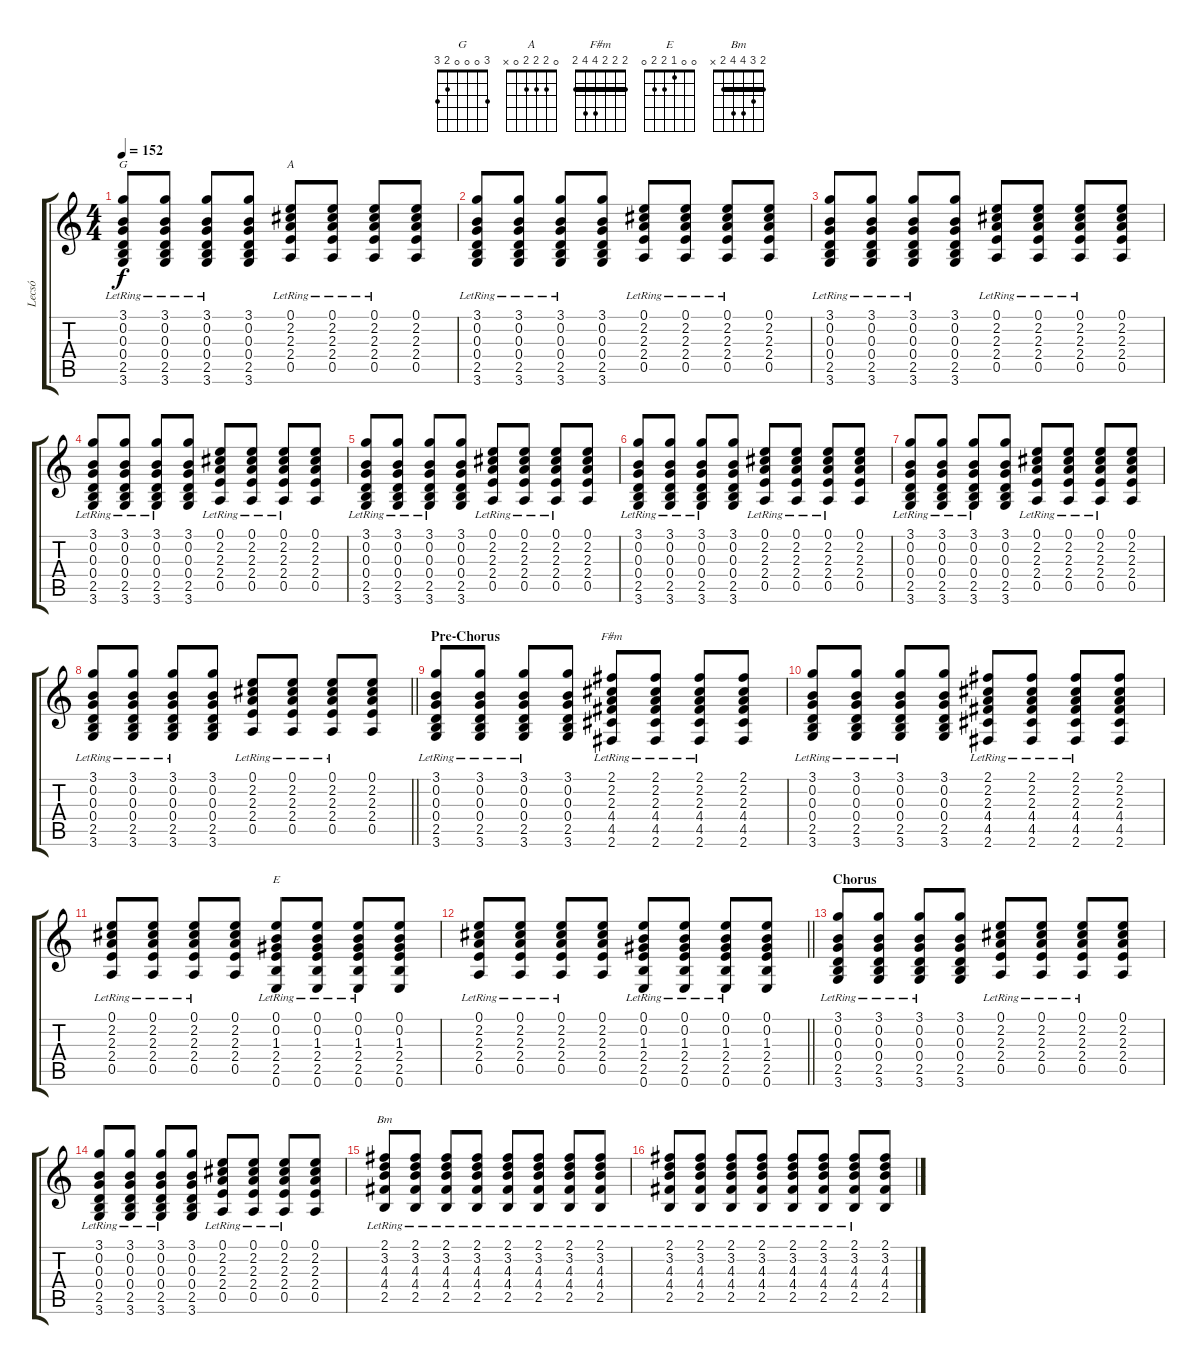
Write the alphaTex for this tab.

\track ("Lecsó" "Lecsó") {instrument acousticguitarnylon}
\staff {score tabs}
\tuning (E4 B3 G3 D3 A2 E2) {hide}
\chord ("G" 3 0 0 0 2 3)
\chord ("A" 0 2 2 2 0 x)
\chord ("F#m" 2 2 2 4 4 2) {barre 2}
\chord ("E" 0 0 1 2 2 0)
\chord ("Bm" 2 3 4 4 2 x) {barre 2}
\ts (4 4)
\tempo 152
\clef g2
\ks c
(3.1{lr} 0.2{lr} 0.3{lr} 0.4{lr} 2.5{lr} 3.6{lr}).8{ch "G" dy f} (3.1{lr} 0.2{lr} 0.3{lr} 0.4{lr} 2.5{lr} 3.6{lr}).8 (3.1{lr} 0.2{lr} 0.3{lr} 0.4{lr} 2.5{lr} 3.6{lr}).8 (3.1 0.2 0.3 0.4 2.5 3.6).8 (0.1{lr} 2.2{lr} 2.3{lr} 2.4{lr} 0.5{lr}).8{ch "A"} (0.1{lr} 2.2{lr} 2.3{lr} 2.4{lr} 0.5{lr}).8 (0.1{lr} 2.2{lr} 2.3{lr} 2.4{lr} 0.5{lr}).8 (0.1 2.2 2.3 2.4 0.5).8 |
(3.1{lr} 0.2{lr} 0.3{lr} 0.4{lr} 2.5{lr} 3.6{lr}).8 (3.1{lr} 0.2{lr} 0.3{lr} 0.4{lr} 2.5{lr} 3.6{lr}).8 (3.1{lr} 0.2{lr} 0.3{lr} 0.4{lr} 2.5{lr} 3.6{lr}).8 (3.1 0.2 0.3 0.4 2.5 3.6).8 (0.1{lr} 2.2{lr} 2.3{lr} 2.4{lr} 0.5{lr}).8 (0.1{lr} 2.2{lr} 2.3{lr} 2.4{lr} 0.5{lr}).8 (0.1{lr} 2.2{lr} 2.3{lr} 2.4{lr} 0.5{lr}).8 (0.1 2.2 2.3 2.4 0.5).8 |
(3.1{lr} 0.2{lr} 0.3{lr} 0.4{lr} 2.5{lr} 3.6{lr}).8 (3.1{lr} 0.2{lr} 0.3{lr} 0.4{lr} 2.5{lr} 3.6{lr}).8 (3.1{lr} 0.2{lr} 0.3{lr} 0.4{lr} 2.5{lr} 3.6{lr}).8 (3.1 0.2 0.3 0.4 2.5 3.6).8 (0.1{lr} 2.2{lr} 2.3{lr} 2.4{lr} 0.5{lr}).8 (0.1{lr} 2.2{lr} 2.3{lr} 2.4{lr} 0.5{lr}).8 (0.1{lr} 2.2{lr} 2.3{lr} 2.4{lr} 0.5{lr}).8 (0.1 2.2 2.3 2.4 0.5).8 |
(3.1{lr} 0.2{lr} 0.3{lr} 0.4{lr} 2.5{lr} 3.6{lr}).8 (3.1{lr} 0.2{lr} 0.3{lr} 0.4{lr} 2.5{lr} 3.6{lr}).8 (3.1{lr} 0.2{lr} 0.3{lr} 0.4{lr} 2.5{lr} 3.6{lr}).8 (3.1 0.2 0.3 0.4 2.5 3.6).8 (0.1{lr} 2.2{lr} 2.3{lr} 2.4{lr} 0.5{lr}).8 (0.1{lr} 2.2{lr} 2.3{lr} 2.4{lr} 0.5{lr}).8 (0.1{lr} 2.2{lr} 2.3{lr} 2.4{lr} 0.5{lr}).8 (0.1 2.2 2.3 2.4 0.5).8 |
(3.1{lr} 0.2{lr} 0.3{lr} 0.4{lr} 2.5{lr} 3.6{lr}).8 (3.1{lr} 0.2{lr} 0.3{lr} 0.4{lr} 2.5{lr} 3.6{lr}).8 (3.1{lr} 0.2{lr} 0.3{lr} 0.4{lr} 2.5{lr} 3.6{lr}).8 (3.1 0.2 0.3 0.4 2.5 3.6).8 (0.1{lr} 2.2{lr} 2.3{lr} 2.4{lr} 0.5{lr}).8 (0.1{lr} 2.2{lr} 2.3{lr} 2.4{lr} 0.5{lr}).8 (0.1{lr} 2.2{lr} 2.3{lr} 2.4{lr} 0.5{lr}).8 (0.1 2.2 2.3 2.4 0.5).8 |
(3.1{lr} 0.2{lr} 0.3{lr} 0.4{lr} 2.5{lr} 3.6{lr}).8 (3.1{lr} 0.2{lr} 0.3{lr} 0.4{lr} 2.5{lr} 3.6{lr}).8 (3.1{lr} 0.2{lr} 0.3{lr} 0.4{lr} 2.5{lr} 3.6{lr}).8 (3.1 0.2 0.3 0.4 2.5 3.6).8 (0.1{lr} 2.2{lr} 2.3{lr} 2.4{lr} 0.5{lr}).8 (0.1{lr} 2.2{lr} 2.3{lr} 2.4{lr} 0.5{lr}).8 (0.1{lr} 2.2{lr} 2.3{lr} 2.4{lr} 0.5{lr}).8 (0.1 2.2 2.3 2.4 0.5).8 |
(3.1{lr} 0.2{lr} 0.3{lr} 0.4{lr} 2.5{lr} 3.6{lr}).8 (3.1{lr} 0.2{lr} 0.3{lr} 0.4{lr} 2.5{lr} 3.6{lr}).8 (3.1{lr} 0.2{lr} 0.3{lr} 0.4{lr} 2.5{lr} 3.6{lr}).8 (3.1 0.2 0.3 0.4 2.5 3.6).8 (0.1{lr} 2.2{lr} 2.3{lr} 2.4{lr} 0.5{lr}).8 (0.1{lr} 2.2{lr} 2.3{lr} 2.4{lr} 0.5{lr}).8 (0.1{lr} 2.2{lr} 2.3{lr} 2.4{lr} 0.5{lr}).8 (0.1 2.2 2.3 2.4 0.5).8 |
\barLineRight lightlight
(3.1{lr} 0.2{lr} 0.3{lr} 0.4{lr} 2.5{lr} 3.6{lr}).8 (3.1{lr} 0.2{lr} 0.3{lr} 0.4{lr} 2.5{lr} 3.6{lr}).8 (3.1{lr} 0.2{lr} 0.3{lr} 0.4{lr} 2.5{lr} 3.6{lr}).8 (3.1 0.2 0.3 0.4 2.5 3.6).8 (0.1{lr} 2.2{lr} 2.3{lr} 2.4{lr} 0.5{lr}).8 (0.1{lr} 2.2{lr} 2.3{lr} 2.4{lr} 0.5{lr}).8 (0.1{lr} 2.2{lr} 2.3{lr} 2.4{lr} 0.5{lr}).8 (0.1 2.2 2.3 2.4 0.5).8 |
\section ("" "Pre-Chorus")
(3.1{lr} 0.2{lr} 0.3{lr} 0.4{lr} 2.5{lr} 3.6{lr}).8 (3.1{lr} 0.2{lr} 0.3{lr} 0.4{lr} 2.5{lr} 3.6{lr}).8 (3.1{lr} 0.2{lr} 0.3{lr} 0.4{lr} 2.5{lr} 3.6{lr}).8 (3.1 0.2 0.3 0.4 2.5 3.6).8 (2.1{lr} 2.2{lr} 2.3{lr} 4.4{lr} 4.5{lr} 2.6{lr}).8{ch "F#m"} (2.1{lr} 2.2{lr} 2.3{lr} 4.4{lr} 4.5{lr} 2.6{lr}).8 (2.1{lr} 2.2{lr} 2.3{lr} 4.4{lr} 4.5{lr} 2.6{lr}).8 (2.1 2.2 2.3 4.4 4.5 2.6).8 |
(3.1{lr} 0.2{lr} 0.3{lr} 0.4{lr} 2.5{lr} 3.6{lr}).8 (3.1{lr} 0.2{lr} 0.3{lr} 0.4{lr} 2.5{lr} 3.6{lr}).8 (3.1{lr} 0.2{lr} 0.3{lr} 0.4{lr} 2.5{lr} 3.6{lr}).8 (3.1 0.2 0.3 0.4 2.5 3.6).8 (2.1{lr} 2.2{lr} 2.3{lr} 4.4{lr} 4.5{lr} 2.6{lr}).8 (2.1{lr} 2.2{lr} 2.3{lr} 4.4{lr} 4.5{lr} 2.6{lr}).8 (2.1{lr} 2.2{lr} 2.3{lr} 4.4{lr} 4.5{lr} 2.6{lr}).8 (2.1 2.2 2.3 4.4 4.5 2.6).8 |
(0.1{lr} 2.2{lr} 2.3{lr} 2.4{lr} 0.5{lr}).8 (0.1{lr} 2.2{lr} 2.3{lr} 2.4{lr} 0.5{lr}).8 (0.1{lr} 2.2{lr} 2.3{lr} 2.4{lr} 0.5{lr}).8 (0.1 2.2 2.3 2.4 0.5).8 (0.1{lr} 0.2{lr} 1.3{lr} 2.4{lr} 2.5{lr} 0.6{lr}).8{ch "E"} (0.1{lr} 0.2{lr} 1.3{lr} 2.4{lr} 2.5{lr} 0.6{lr}).8 (0.1{lr} 0.2{lr} 1.3{lr} 2.4{lr} 2.5{lr} 0.6{lr}).8 (0.1 0.2 1.3 2.4 2.5 0.6).8 |
\barLineRight lightlight
(0.1{lr} 2.2{lr} 2.3{lr} 2.4{lr} 0.5{lr}).8 (0.1{lr} 2.2{lr} 2.3{lr} 2.4{lr} 0.5{lr}).8 (0.1{lr} 2.2{lr} 2.3{lr} 2.4{lr} 0.5{lr}).8 (0.1 2.2 2.3 2.4 0.5).8 (0.1{lr} 0.2{lr} 1.3{lr} 2.4{lr} 2.5{lr} 0.6{lr}).8 (0.1{lr} 0.2{lr} 1.3{lr} 2.4{lr} 2.5{lr} 0.6{lr}).8 (0.1{lr} 0.2{lr} 1.3{lr} 2.4{lr} 2.5{lr} 0.6{lr}).8 (0.1 0.2 1.3 2.4 2.5 0.6).8 |
\section ("" "Chorus")
(3.1{lr} 0.2{lr} 0.3{lr} 0.4{lr} 2.5{lr} 3.6{lr}).8 (3.1{lr} 0.2{lr} 0.3{lr} 0.4{lr} 2.5{lr} 3.6{lr}).8 (3.1{lr} 0.2{lr} 0.3{lr} 0.4{lr} 2.5{lr} 3.6{lr}).8 (3.1 0.2 0.3 0.4 2.5 3.6).8 (0.1{lr} 2.2{lr} 2.3{lr} 2.4{lr} 0.5{lr}).8 (0.1{lr} 2.2{lr} 2.3{lr} 2.4{lr} 0.5{lr}).8 (0.1{lr} 2.2{lr} 2.3{lr} 2.4{lr} 0.5{lr}).8 (0.1 2.2 2.3 2.4 0.5).8 |
(3.1{lr} 0.2{lr} 0.3{lr} 0.4{lr} 2.5{lr} 3.6{lr}).8 (3.1{lr} 0.2{lr} 0.3{lr} 0.4{lr} 2.5{lr} 3.6{lr}).8 (3.1{lr} 0.2{lr} 0.3{lr} 0.4{lr} 2.5{lr} 3.6{lr}).8 (3.1 0.2 0.3 0.4 2.5 3.6).8 (0.1{lr} 2.2{lr} 2.3{lr} 2.4{lr} 0.5{lr}).8 (0.1{lr} 2.2{lr} 2.3{lr} 2.4{lr} 0.5{lr}).8 (0.1{lr} 2.2{lr} 2.3{lr} 2.4{lr} 0.5{lr}).8 (0.1 2.2 2.3 2.4 0.5).8 |
(2.1{lr} 3.2{lr} 4.3{lr} 4.4{lr} 2.5{lr}).8{ch "Bm"} (2.1{lr} 3.2{lr} 4.3{lr} 4.4{lr} 2.5{lr}).8 (2.1{lr} 3.2{lr} 4.3{lr} 4.4{lr} 2.5{lr}).8 (2.1{lr} 3.2{lr} 4.3{lr} 4.4{lr} 2.5{lr}).8 (2.1{lr} 3.2{lr} 4.3{lr} 4.4{lr} 2.5{lr}).8 (2.1{lr} 3.2{lr} 4.3{lr} 4.4{lr} 2.5{lr}).8 (2.1{lr} 3.2{lr} 4.3{lr} 4.4{lr} 2.5{lr}).8 (2.1 3.2 4.3 4.4{lr} 2.5).8 |
(2.1{lr} 3.2{lr} 4.3{lr} 4.4{lr} 2.5{lr}).8 (2.1{lr} 3.2{lr} 4.3{lr} 4.4{lr} 2.5{lr}).8 (2.1{lr} 3.2{lr} 4.3{lr} 4.4{lr} 2.5{lr}).8 (2.1{lr} 3.2{lr} 4.3{lr} 4.4{lr} 2.5{lr}).8 (2.1{lr} 3.2{lr} 4.3{lr} 4.4{lr} 2.5{lr}).8 (2.1{lr} 3.2{lr} 4.3{lr} 4.4{lr} 2.5{lr}).8 (2.1{lr} 3.2{lr} 4.3{lr} 4.4{lr} 2.5{lr}).8 (2.1 3.2 4.3 4.4 2.5).8
